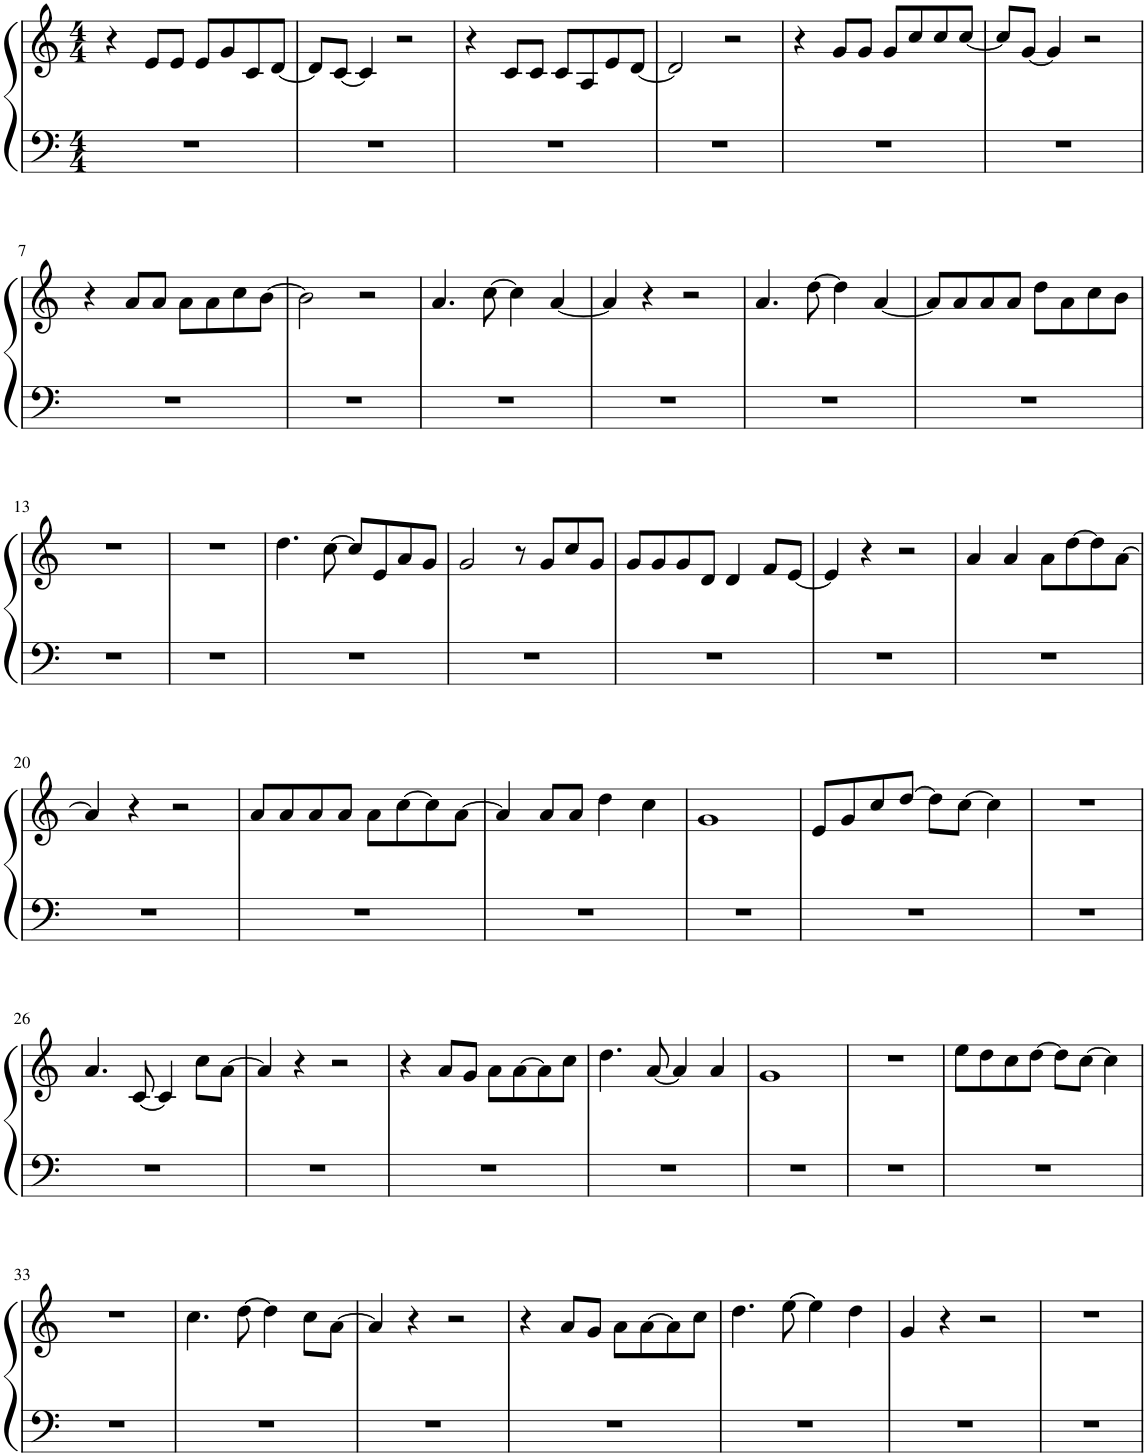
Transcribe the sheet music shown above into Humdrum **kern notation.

**kern	**kern
*part1	*part1
*staff2	*staff1
*I"Piano	*
*I'Pno.	*
*clefF4	*clefG2
*k[]	*k[]
*M4/4	*M4/4
=1	=1
1r	4r
.	8e/L
.	8e/J
.	8e/L
.	8g/
.	8c/
.	[8d/J
=2	=2
1r	8d/L]
.	[8c/J
.	4c/]
.	2r
=3	=3
1r	4r
.	8c/L
.	8c/J
.	8c/L
.	8A/
.	8e/
.	[8d/J
=4	=4
1r	2d/]
.	2r
=5	=5
1r	4r
.	8g/L
.	8g/J
.	8g/L
.	8cc/
.	8cc/
.	[8cc/J
=6	=6
1r	8cc/L]
.	[8g/J
.	4g/]
.	2r
!!LO:LB:g=z
=7	=7
1r	4r
.	8a/L
.	8a/J
.	8a\L
.	8a\
.	8cc\
.	[8b\J
=8	=8
1r	2b\]
.	2r
=9	=9
1r	4.a/
.	[8cc\
.	4cc\]
.	[4a/
=10	=10
1r	4a/]
.	4r
.	2r
=11	=11
1r	4.a/
.	[8dd\
.	4dd\]
.	[4a/
=12	=12
1r	8a/L]
.	8a/
.	8a/
.	8a/J
.	8dd\L
.	8a\
.	8cc\
.	8b\J
!!LO:LB:g=z
=13	=13
1r	1r
=14	=14
1r	1r
=15	=15
1r	4.dd\
.	[8cc\
.	8cc/L]
.	8e/
.	8a/
.	8g/J
=16	=16
1r	2g/
.	8r
.	8g/L
.	8cc/
.	8g/J
=17	=17
1r	8g/L
.	8g/
.	8g/
.	8d/J
.	4d/
.	8f/L
.	[8e/J
=18	=18
1r	4e/]
.	4r
.	2r
=19	=19
1r	4a/
.	4a/
.	8a\L
.	[8dd\
.	8dd\]
.	[8a\J
!!LO:LB:g=z
=20	=20
1r	4a/]
.	4r
.	2r
=21	=21
1r	8a/L
.	8a/
.	8a/
.	8a/J
.	8a\L
.	[8cc\
.	8cc\]
.	[8a\J
=22	=22
1r	4a/]
.	8a/L
.	8a/J
.	4dd\
.	4cc\
=23	=23
1r	1g
=24	=24
1r	8e/L
.	8g/
.	8cc/
.	[8dd/J
.	8dd\L]
.	[8cc\J
.	4cc\]
=25	=25
1r	1r
!!LO:LB:g=z
=26	=26
1r	4.a/
.	[8c/
.	4c/]
.	8cc\L
.	[8a\J
=27	=27
1r	4a/]
.	4r
.	2r
=28	=28
1r	4r
.	8a/L
.	8g/J
.	8a\L
.	[8a\
.	8a\]
.	8cc\J
=29	=29
1r	4.dd\
.	[8a/
.	4a/]
.	4a/
=30	=30
1r	1g
=31	=31
1r	1r
=32	=32
1r	8ee\L
.	8dd\
.	8cc\
.	[8dd\J
.	8dd\L]
.	[8cc\J
.	4cc\]
!!LO:LB:g=z
=33	=33
1r	1r
=34	=34
1r	4.cc\
.	[8dd\
.	4dd\]
.	8cc\L
.	[8a\J
=35	=35
1r	4a/]
.	4r
.	2r
=36	=36
1r	4r
.	8a/L
.	8g/J
.	8a\L
.	[8a\
.	8a\]
.	8cc\J
=37	=37
1r	4.dd\
.	[8ee\
.	4ee\]
.	4dd\
=38	=38
1r	4g/
.	4r
.	2r
=39	=39
1r	1r
=	=
*-	*-
